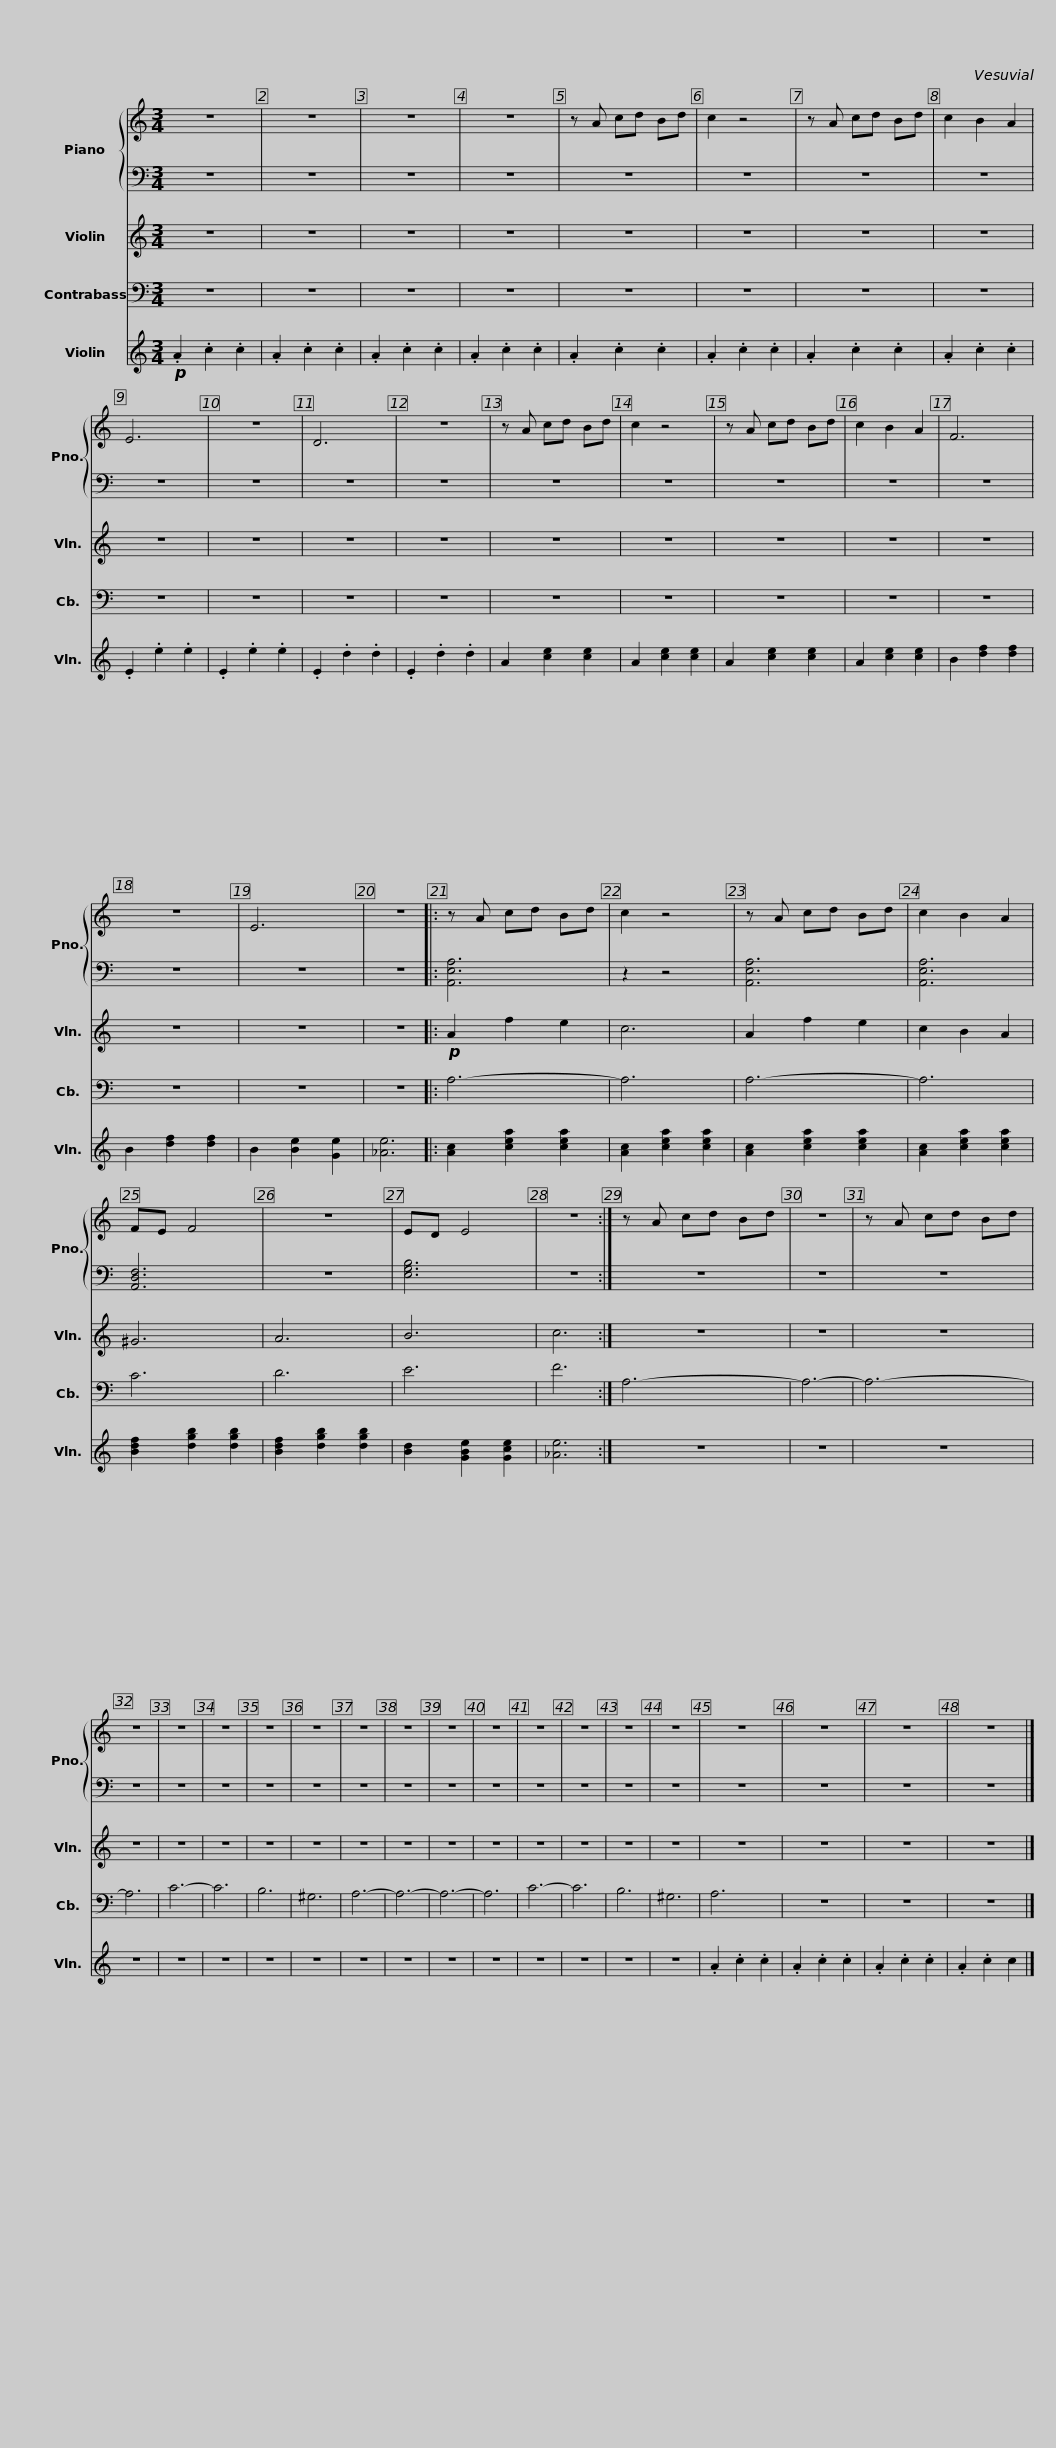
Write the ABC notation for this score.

X:1
%%score { 1 | 2 } 3 4 5
L:1/8
M:3/4
I:linebreak $
K:C
V:1 treble
V:2 bass
V:3 treble
V:4 bass transpose=-12
V:5 treble
V:1
 z6 | z6 | z6 | z6 | z A cd Bd | %5
 c2 z4 | z A cd Bd | c2 B2 A2 | E6 | z6 |$ %10
 D6 | z6 | z A cd Bd | c2 z4 | z A cd Bd | %15
 c2 B2 A2 | F6 | z6 | E6 | z6 |:$ %20
 z A cd Bd | c2 z4 | z A cd Bd | c2 B2 A2 | FE F4 | %25
 z6 | ED E4 | z6 :| z A cd Bd |$ z6 | %30
 z A cd Bd | z6 | z6 | z6 | z6 | %35
 z6 | z6 | z6 | z6 | z6 | %40
 z6 | z6 | z6 | z6 | z6 |$ %45
 z6 | z6 | z6 |] %48
V:2
 z6 | z6 | z6 | z6 | z6 | %5
 z6 | z6 | z6 | z6 | z6 |$ %10
 z6 | z6 | z6 | z6 | z6 | %15
 z6 | z6 | z6 | z6 | z6 |:$ %20
 [A,,E,A,]6 | z2 z4 | [A,,E,A,]6 | [A,,E,A,]6 | [A,,D,F,]6 | %25
 z6 | [E,G,B,]6 | z6 :| z6 |$ z6 | %30
 z6 | z6 | z6 | z6 | z6 | %35
 z6 | z6 | z6 | z6 | z6 | %40
 z6 | z6 | z6 | z6 | z6 |$ %45
 z6 | z6 | z6 |] %48
V:3
 z6 | z6 | z6 | z6 | z6 | %5
 z6 | z6 | z6 | z6 | z6 |$ %10
 z6 | z6 | z6 | z6 | z6 | %15
 z6 | z6 | z6 | z6 | z6 |:$ %20
!p! A2 f2 e2 | c6 | A2 f2 e2 | c2 B2 A2 | ^G6 | %25
 A6 | B6 | c6 :| z6 |$ z6 | %30
 z6 | z6 | z6 | z6 | z6 | %35
 z6 | z6 | z6 | z6 | z6 | %40
 z6 | z6 | z6 | z6 | z6 |$ %45
 z6 | z6 | z6 |] %48
V:4
 z6 | z6 | z6 | z6 | z6 | %5
 z6 | z6 | z6 | z6 | z6 |$ %10
 z6 | z6 | z6 | z6 | z6 | %15
 z6 | z6 | z6 | z6 | z6 |:$ %20
 A,6- | A,6 | A,6- | A,6 | C6 | %25
 D6 | E6 | F6 :| A,6- |$ A,6- | %30
 A,6- | A,6 | C6- | C6 | B,6 | %35
 ^G,6 | A,6- | A,6- | A,6- | A,6 | %40
 C6- | C6 | B,6 | ^G,6 | A,6 |$ %45
 z6 | z6 | z6 |] %48
V:5
!p! .A2 .c2 .c2 | .A2 .c2 .c2 | .A2 .c2 .c2 | .A2 .c2 .c2 | .A2 .c2 .c2 | %5
 .A2 .c2 .c2 | .A2 .c2 .c2 | .A2 .c2 .c2 | .E2 .e2 .e2 | .E2 .e2 .e2 |$ %10
 .E2 .d2 .d2 | .E2 .d2 .d2 | A2 [ce]2 [ce]2 | A2 [ce]2 [ce]2 | A2 [ce]2 [ce]2 | %15
 A2 [ce]2 [ce]2 | B2 [df]2 [df]2 | B2 [df]2 [df]2 | B2 [Be]2 [Ge]2 | [_Ae]6 |:$ %20
 [Ac]2 [cea]2 [cea]2 | [Ac]2 [cea]2 [cea]2 | [Ac]2 [cea]2 [cea]2 | [Ac]2 [cea]2 [cea]2 | [Bdf]2 [dgb]2 [dgb]2 | %25
 [Bdf]2 [dgb]2 [dgb]2 | [Bd]2 [GBe]2 [Gce]2 | [_Ae]6 :| z6 |$ z6 | %30
 z6 | z6 | z6 | z6 | z6 | %35
 z6 | z6 | z6 | z6 | z6 | %40
 z6 | z6 | z6 | z6 | .A2 .c2 .c2 |$ %45
 .A2 .c2 .c2 | .A2 .c2 .c2 | .A2 .c2 c2 |] %48
